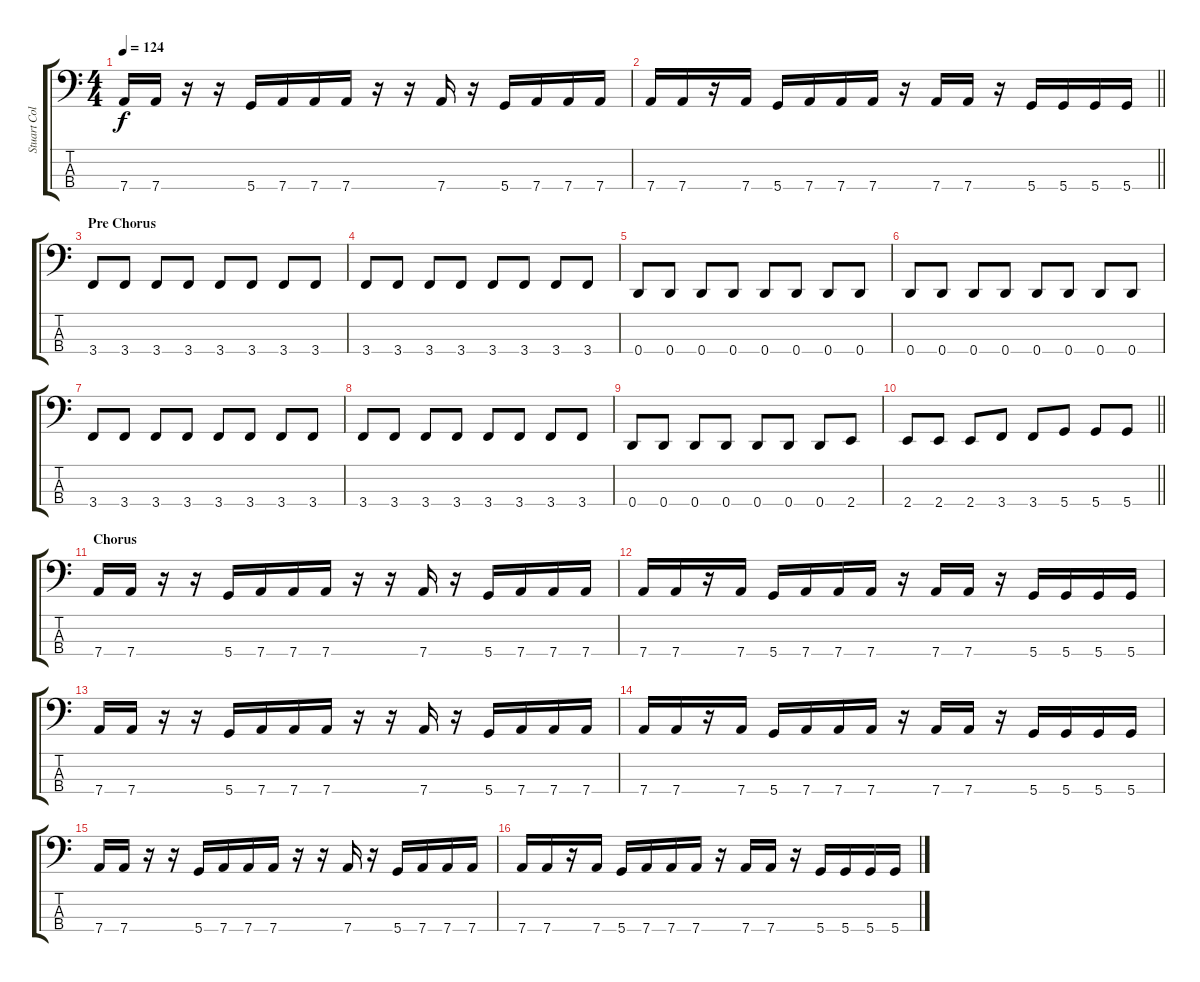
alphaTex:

\track ("Stuart Coleman (Bass)" "Stuart Col") {instrument electricbassfinger}
\staff {score tabs}
\tuning (G2 D2 A1 D1) {hide}
\ts (4 4)
\tempo 124
\clef f4
\ks c
7.4.16{dy f} 7.4.16 r.16 r.16 5.4.16 7.4.16 7.4.16 7.4.16 r.16 r.16 7.4.16 r.16 5.4.16 7.4.16 7.4.16 7.4.16 |
\barLineRight lightlight
7.4.16 7.4.16 r.16 7.4.16 5.4.16 7.4.16 7.4.16 7.4.16 r.16 7.4.16 7.4.16 r.16 5.4.16 5.4.16 5.4.16 5.4.16 |
\section ("" "Pre Chorus")
3.4.8 3.4.8 3.4.8 3.4.8 3.4.8 3.4.8 3.4.8 3.4.8 |
3.4.8 3.4.8 3.4.8 3.4.8 3.4.8 3.4.8 3.4.8 3.4.8 |
0.4.8 0.4.8 0.4.8 0.4.8 0.4.8 0.4.8 0.4.8 0.4.8 |
0.4.8 0.4.8 0.4.8 0.4.8 0.4.8 0.4.8 0.4.8 0.4.8 |
3.4.8 3.4.8 3.4.8 3.4.8 3.4.8 3.4.8 3.4.8 3.4.8 |
3.4.8 3.4.8 3.4.8 3.4.8 3.4.8 3.4.8 3.4.8 3.4.8 |
0.4.8 0.4.8 0.4.8 0.4.8 0.4.8 0.4.8 0.4.8 2.4.8 |
\barLineRight lightlight
2.4.8 2.4.8 2.4.8 3.4.8 3.4.8 5.4.8 5.4.8 5.4.8 |
\section ("" "Chorus")
7.4.16 7.4.16 r.16 r.16 5.4.16 7.4.16 7.4.16 7.4.16 r.16 r.16 7.4.16 r.16 5.4.16 7.4.16 7.4.16 7.4.16 |
7.4.16 7.4.16 r.16 7.4.16 5.4.16 7.4.16 7.4.16 7.4.16 r.16 7.4.16 7.4.16 r.16 5.4.16 5.4.16 5.4.16 5.4.16 |
7.4.16 7.4.16 r.16 r.16 5.4.16 7.4.16 7.4.16 7.4.16 r.16 r.16 7.4.16 r.16 5.4.16 7.4.16 7.4.16 7.4.16 |
7.4.16 7.4.16 r.16 7.4.16 5.4.16 7.4.16 7.4.16 7.4.16 r.16 7.4.16 7.4.16 r.16 5.4.16 5.4.16 5.4.16 5.4.16 |
7.4.16 7.4.16 r.16 r.16 5.4.16 7.4.16 7.4.16 7.4.16 r.16 r.16 7.4.16 r.16 5.4.16 7.4.16 7.4.16 7.4.16 |
7.4.16 7.4.16 r.16 7.4.16 5.4.16 7.4.16 7.4.16 7.4.16 r.16 7.4.16 7.4.16 r.16 5.4.16 5.4.16 5.4.16 5.4.16
